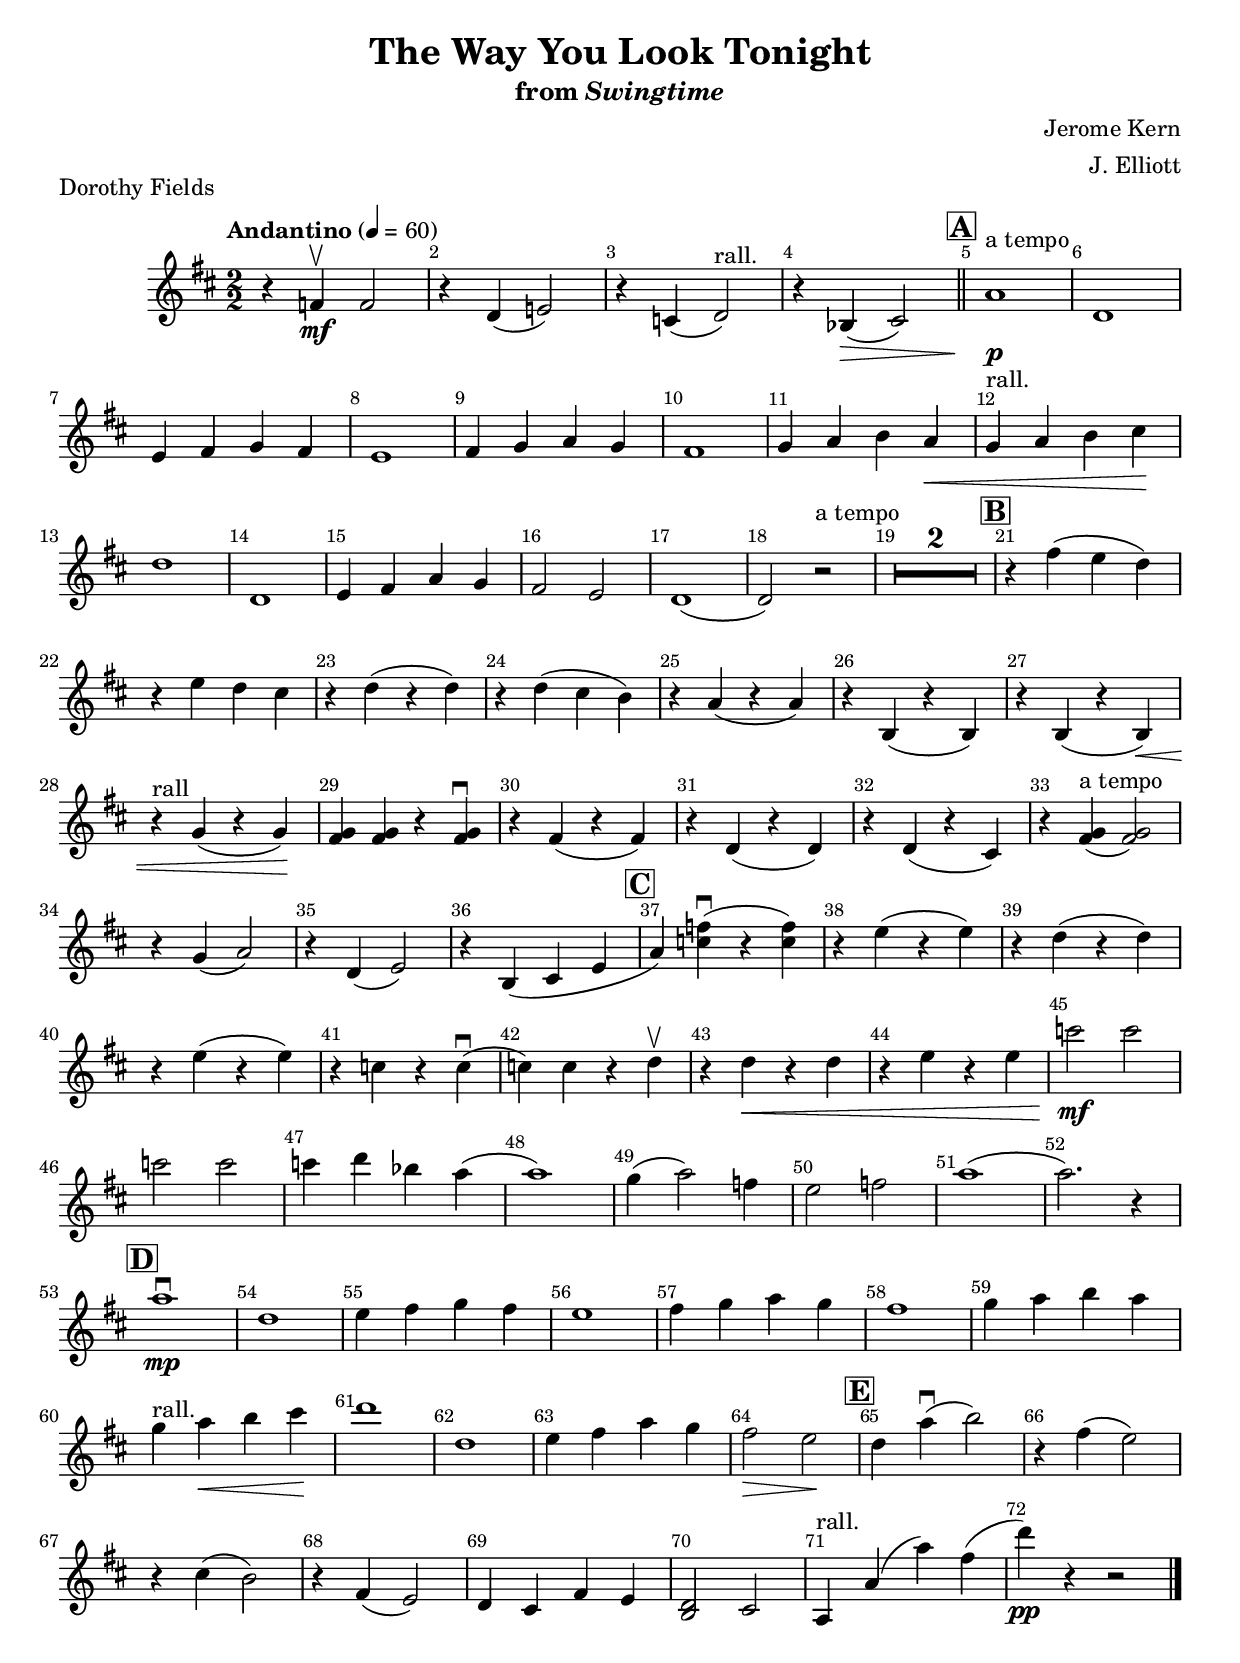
\version "2.18.2"
\header{
  title = "The Way You Look Tonight"
  subtitle = \markup{from \italic Swingtime}
  piece = "Dorothy Fields"
  composer = "Jerome Kern"
  arranger = "J. Elliott"
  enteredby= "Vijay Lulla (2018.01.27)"
}

\layout {
  \context {
    \Score
      \override BarNumber.break-visibility = ##(#f #t #t)
      \override MultiMeasureRest.expand-limit = #1
      \override SpacingSpanner.base-shortest-duration = #(ly:make-moment 1/12)
  }
}

voiceconsts = {
  \key d \major
  \numericTimeSignature
  \compressFullBarRests
  \tempo "Andantino" 4 = 60
  \set Score.markFormatter = #format-mark-box-alphabet
}

%% showLastLength = R1*8 %% last few measures %% Comment to typeset whole score

\book {
  \score {
    \new Staff {
      \new Voice {
        \relative c' {
          \voiceconsts
          \time 2/2 \clef treble
          r4 f4\mf\upbow f2 | r4 d4( e!2) | r4 c4( d2)^"rall." |
          r4 bes4(\> cis2) \bar "||"
          \mark\default a'1\p^"a tempo" | d,1 | e4 fis4 g4 fis4 |
          e1 | fis4 g4 a4 g4 | fis1 | g4 a4 b4 a4\< | g4^"rall." a4 b4 cis4 \! |
          d1 | d,1 | e4 fis4 a4 g4 | fis2 e2 | d1( | d2) r2^"a tempo" |
          R1*2/2*2 | \mark\default r4 fis'4( e4 d4) | r4 e4 d4 cis4 |
          r4 d4( r4 d4) | r4 d4( cis4 b4) | r4 a4( r4 a4) | r4 b,4( r4 b4) |
          r4 b4( r4 b4)\< | r4^"rall" g'4( r4 g4)\! | \barNumberCheck #29
          <fis g>4 <fis g>4 r4 <fis g>4\downbow | r4 fis4( r4 fis4) |
          r4 d4( r4 d4) | r4 d4( r4 cis4) | r4 <fis g>4(^"a tempo" <fis g>2) |
          r4 g4( a2) | r4 d,4( e2) | r4 b4( cis4 e4 |\mark\default
          a4) <c f>4(\downbow r4 <c f>4) | r4 e4( r4 e4) | r4 d4( r4 d4) |
          r4 e4( r4 e4) | r4 c4 r4 c4(\downbow | c4) c4 r4 d4\upbow |
          r4 d4\< r4 d4 | r4 e4 r4 e4 | c'2\mf c2 | c2 c2 | c4 d4 bes4 a4( | a1) |
          g4( a2) f4 | \barNumberCheck #50
          e2 f2 | a1( a2.) r4 | \mark\default a1\downbow\mp | d,1 | e4 fis4 g4 fis4 |
          e1 | fis4 g4 a4 g4 | fis1 | g4 a4 b4 a4 | g4^"rall." a4\< b4 cis4\! |
          d1 | d,1 | e4 fis4 a4 g4 | fis2\> e2 \! | \mark\default d4 a'4(\downbow b2) |
          r4 fis4( e2) | r4 cis4( b2) | r4 fis4( e2) | d4 cis4 fis4 e4 |
          <d b>2 cis2 | a4^"rall." a'4( a'4) fis4( | d'4)\pp r4 r2 \barNumberCheck #73

          \bar "|."

        }
      }
    }
  }
}

